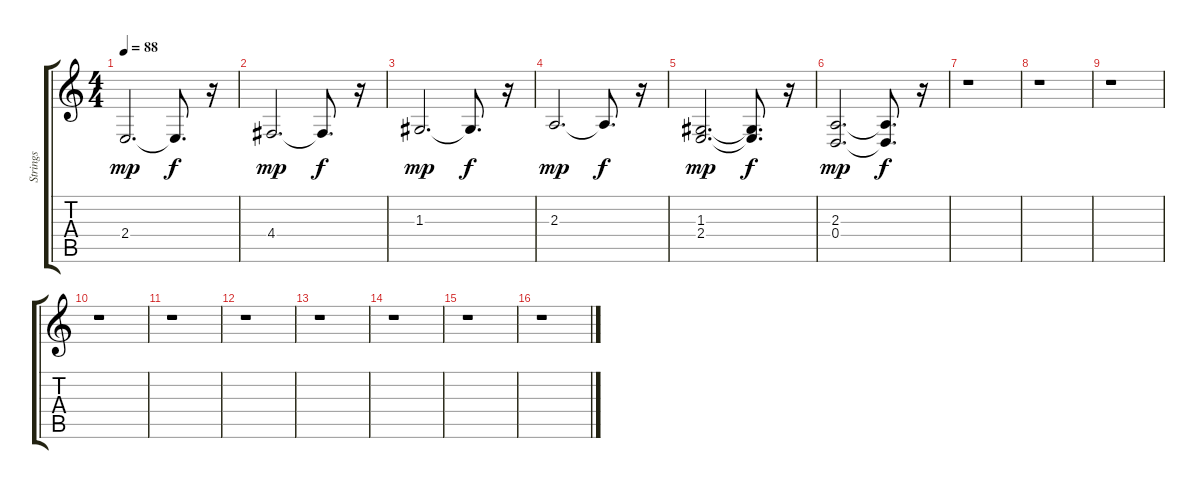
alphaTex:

\track ("Strings" "Strings") {instrument stringensemble1}
\staff {score tabs}
\tuning (E4 B3 G3 D3 A2 E2) {hide}
\ts (4 4)
\tempo 88
\clef g2
\ks c
2.4.2{d dy mp} 2.4{t}.8{d dy f} r.16 |
4.4.2{d dy mp} 4.4{t}.8{d dy f} r.16 |
1.3.2{d dy mp} 1.3{t}.8{d dy f} r.16 |
2.3.2{d dy mp} 2.3{t}.8{d dy f} r.16 |
(1.3 2.4).2{d dy mp} (1.3{t} 2.4{t}).8{d dy f} r.16 |
(2.3 0.4).2{d dy mp} (2.3{t} 0.4{t}).8{d dy f} r.16 |
r.1 |
r.1 |
r.1 |
r.1 |
r.1 |
r.1 |
r.1 |
r.1 |
r.1 |
r.1
